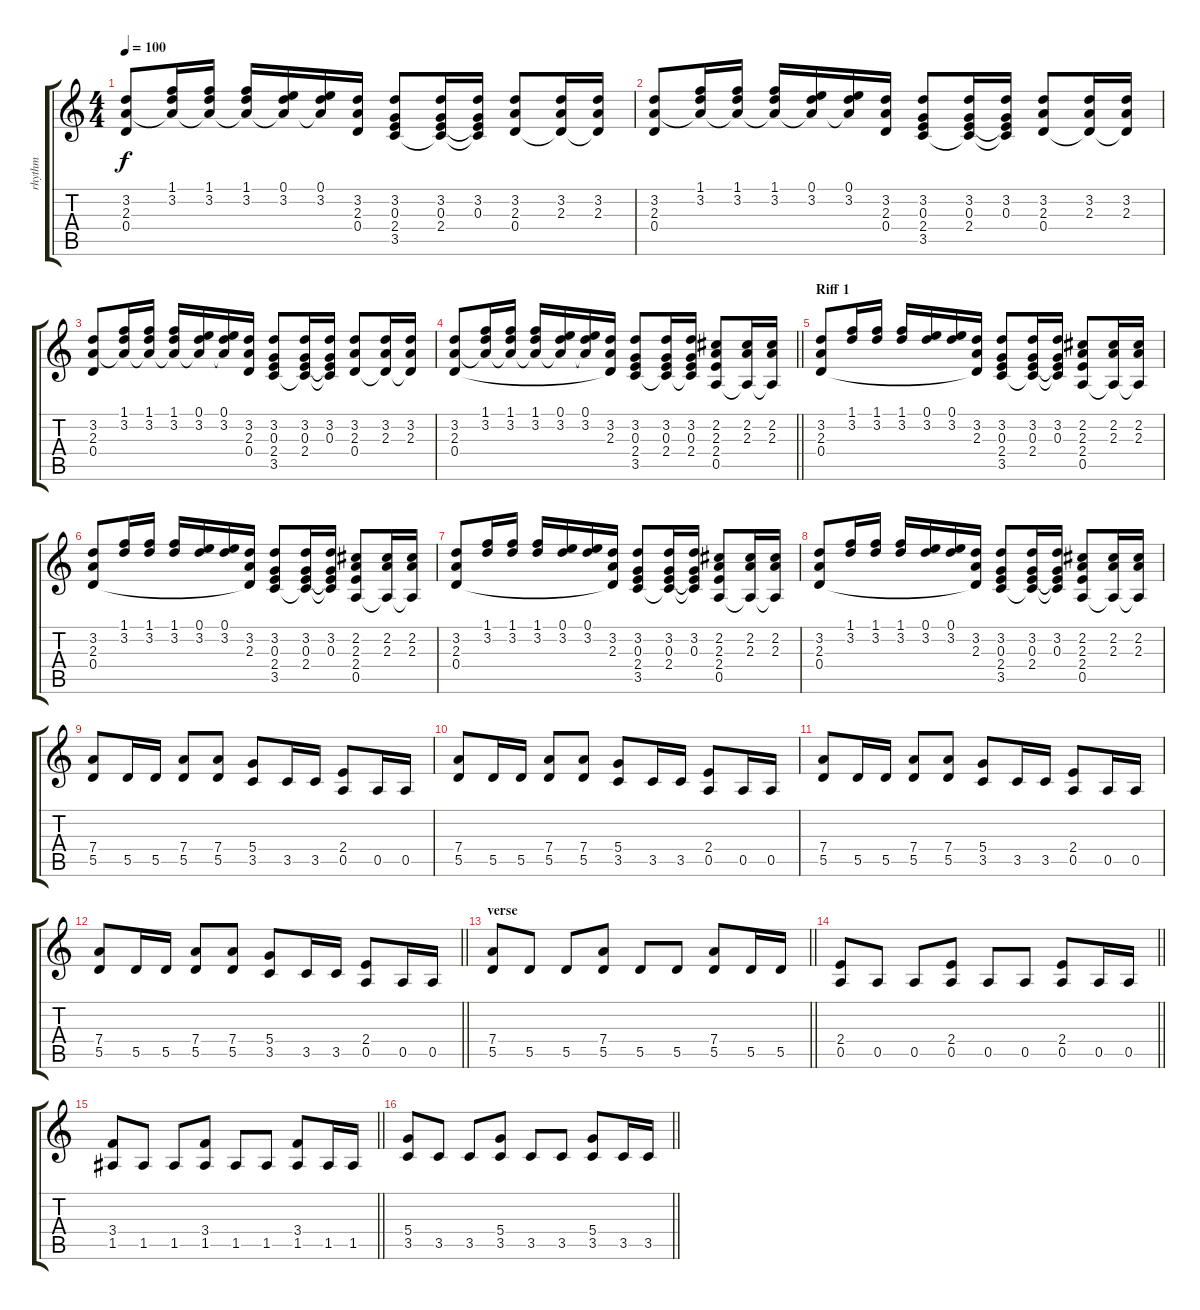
\track ("rhythm" "rhythm") {instrument acousticguitarsteel}
\staff {score tabs}
\tuning (E4 B3 G3 D3 A2 E2) {hide}
\ts (4 4)
\tempo 100
\clef g2
\ks c
(3.2 2.3 0.4).8{dy f} (1.1 3.2 2.3{t}).16 (1.1 3.2 2.3{t}).16 (1.1 3.2 2.3{t}).16 (0.1 3.2 2.3{t}).16 (0.1 3.2 2.3{t}).16 (3.2 2.3 0.4).16 (3.2 0.3 2.4 3.5).8 (3.2 0.3 2.4 3.5{t}).16 (3.2 0.3 2.4{t} 3.5{t}).16 (3.2 2.3 0.4).8 (3.2 2.3 0.4{t}).16 (3.2 2.3 0.4{t}).16 |
(3.2 2.3 0.4).8 (1.1 3.2 2.3{t}).16 (1.1 3.2 2.3{t}).16 (1.1 3.2 2.3{t}).16 (0.1 3.2 2.3{t}).16 (0.1 3.2 2.3{t}).16 (3.2 2.3 0.4).16 (3.2 0.3 2.4 3.5).8 (3.2 0.3 2.4 3.5{t}).16 (3.2 0.3 2.4{t} 3.5{t}).16 (3.2 2.3 0.4).8 (3.2 2.3 0.4{t}).16 (3.2 2.3 0.4{t}).16 |
(3.2 2.3 0.4).8 (1.1 3.2 2.3{t}).16 (1.1 3.2 2.3{t}).16 (1.1 3.2 2.3{t}).16 (0.1 3.2 2.3{t}).16 (0.1 3.2 2.3{t}).16 (3.2 2.3 0.4).16 (3.2 0.3 2.4 3.5).8 (3.2 0.3 2.4 3.5{t}).16 (3.2 0.3 2.4{t} 3.5{t}).16 (3.2 2.3 0.4).8 (3.2 2.3 0.4{t}).16 (3.2 2.3 0.4{t}).16 |
\barLineRight lightlight
(3.2 2.3 0.4).8 (1.1 3.2 2.3{t}).16 (1.1 3.2 2.3{t}).16 (1.1 3.2 2.3{t}).16 (0.1 3.2 2.3{t}).16 (0.1 3.2 2.3{t}).16 (3.2 2.3 0.4{t}).16 (3.2 0.3 2.4 3.5).8 (3.2 0.3 2.4 3.5{t}).16 (3.2 0.3 2.4 3.5{t}).16 (2.2 2.3 2.4 0.5).8 (2.2 2.3 0.5{t}).16 (2.2 2.3 0.5{t}).16 |
\section ("" "Riff 1")
(3.2 2.3 0.4).8 (1.1 3.2).16 (1.1 3.2).16 (1.1 3.2).16 (0.1 3.2).16 (0.1 3.2).16 (3.2 2.3 0.4{t}).16 (3.2 0.3 2.4 3.5).8 (3.2 0.3 2.4 3.5{t}).16 (3.2 0.3 2.4{t} 3.5{t}).16 (2.2 2.3 2.4 0.5).8 (2.2 2.3 0.5{t}).16 (2.2 2.3 0.5{t}).16 |
(3.2 2.3 0.4).8 (1.1 3.2).16 (1.1 3.2).16 (1.1 3.2).16 (0.1 3.2).16 (0.1 3.2).16 (3.2 2.3 0.4{t}).16 (3.2 0.3 2.4 3.5).8 (3.2 0.3 2.4 3.5{t}).16 (3.2 0.3 2.4{t} 3.5{t}).16 (2.2 2.3 2.4 0.5).8 (2.2 2.3 0.5{t}).16 (2.2 2.3 0.5{t}).16 |
(3.2 2.3 0.4).8 (1.1 3.2).16 (1.1 3.2).16 (1.1 3.2).16 (0.1 3.2).16 (0.1 3.2).16 (3.2 2.3 0.4{t}).16 (3.2 0.3 2.4 3.5).8 (3.2 0.3 2.4 3.5{t}).16 (3.2 0.3 2.4{t} 3.5{t}).16 (2.2 2.3 2.4 0.5).8 (2.2 2.3 0.5{t}).16 (2.2 2.3 0.5{t}).16 |
(3.2 2.3 0.4).8 (1.1 3.2).16 (1.1 3.2).16 (1.1 3.2).16 (0.1 3.2).16 (0.1 3.2).16 (3.2 2.3 0.4{t}).16 (3.2 0.3 2.4 3.5).8 (3.2 0.3 2.4 3.5{t}).16 (3.2 0.3 2.4{t} 3.5{t}).16 (2.2 2.3 2.4 0.5).8 (2.2 2.3 0.5{t}).16 (2.2 2.3 0.5{t}).16 |
(7.4 5.5).8{volume 15 instrument distortionguitar} 5.5.16 5.5.16 (7.4 5.5).8 (7.4 5.5).8 (5.4 3.5).8 3.5.16 3.5.16 (2.4 0.5).8 0.5.16 0.5.16 |
(7.4 5.5).8 5.5.16 5.5.16 (7.4 5.5).8 (7.4 5.5).8 (5.4 3.5).8 3.5.16 3.5.16 (2.4 0.5).8 0.5.16 0.5.16 |
(7.4 5.5).8 5.5.16 5.5.16 (7.4 5.5).8 (7.4 5.5).8 (5.4 3.5).8 3.5.16 3.5.16 (2.4 0.5).8 0.5.16 0.5.16 |
\barLineRight lightlight
(7.4 5.5).8 5.5.16 5.5.16 (7.4 5.5).8 (7.4 5.5).8 (5.4 3.5).8 3.5.16 3.5.16 (2.4 0.5).8 0.5.16 0.5.16 |
\section ("" "verse")
\barLineRight lightlight
(7.4 5.5).8 5.5.8 5.5.8 (7.4 5.5).8 5.5.8 5.5.8 (7.4 5.5).8 5.5.16 5.5.16 |
\barLineRight lightlight
(2.4 0.5).8 0.5.8 0.5.8 (2.4 0.5).8 0.5.8 0.5.8 (2.4 0.5).8 0.5.16 0.5.16 |
\barLineRight lightlight
(3.4 1.5).8 1.5.8 1.5.8 (3.4 1.5).8 1.5.8 1.5.8 (3.4 1.5).8 1.5.16 1.5.16 |
\barLineRight lightlight
(5.4 3.5).8 3.5.8 3.5.8 (5.4 3.5).8 3.5.8 3.5.8 (5.4 3.5).8 3.5.16 3.5.16
